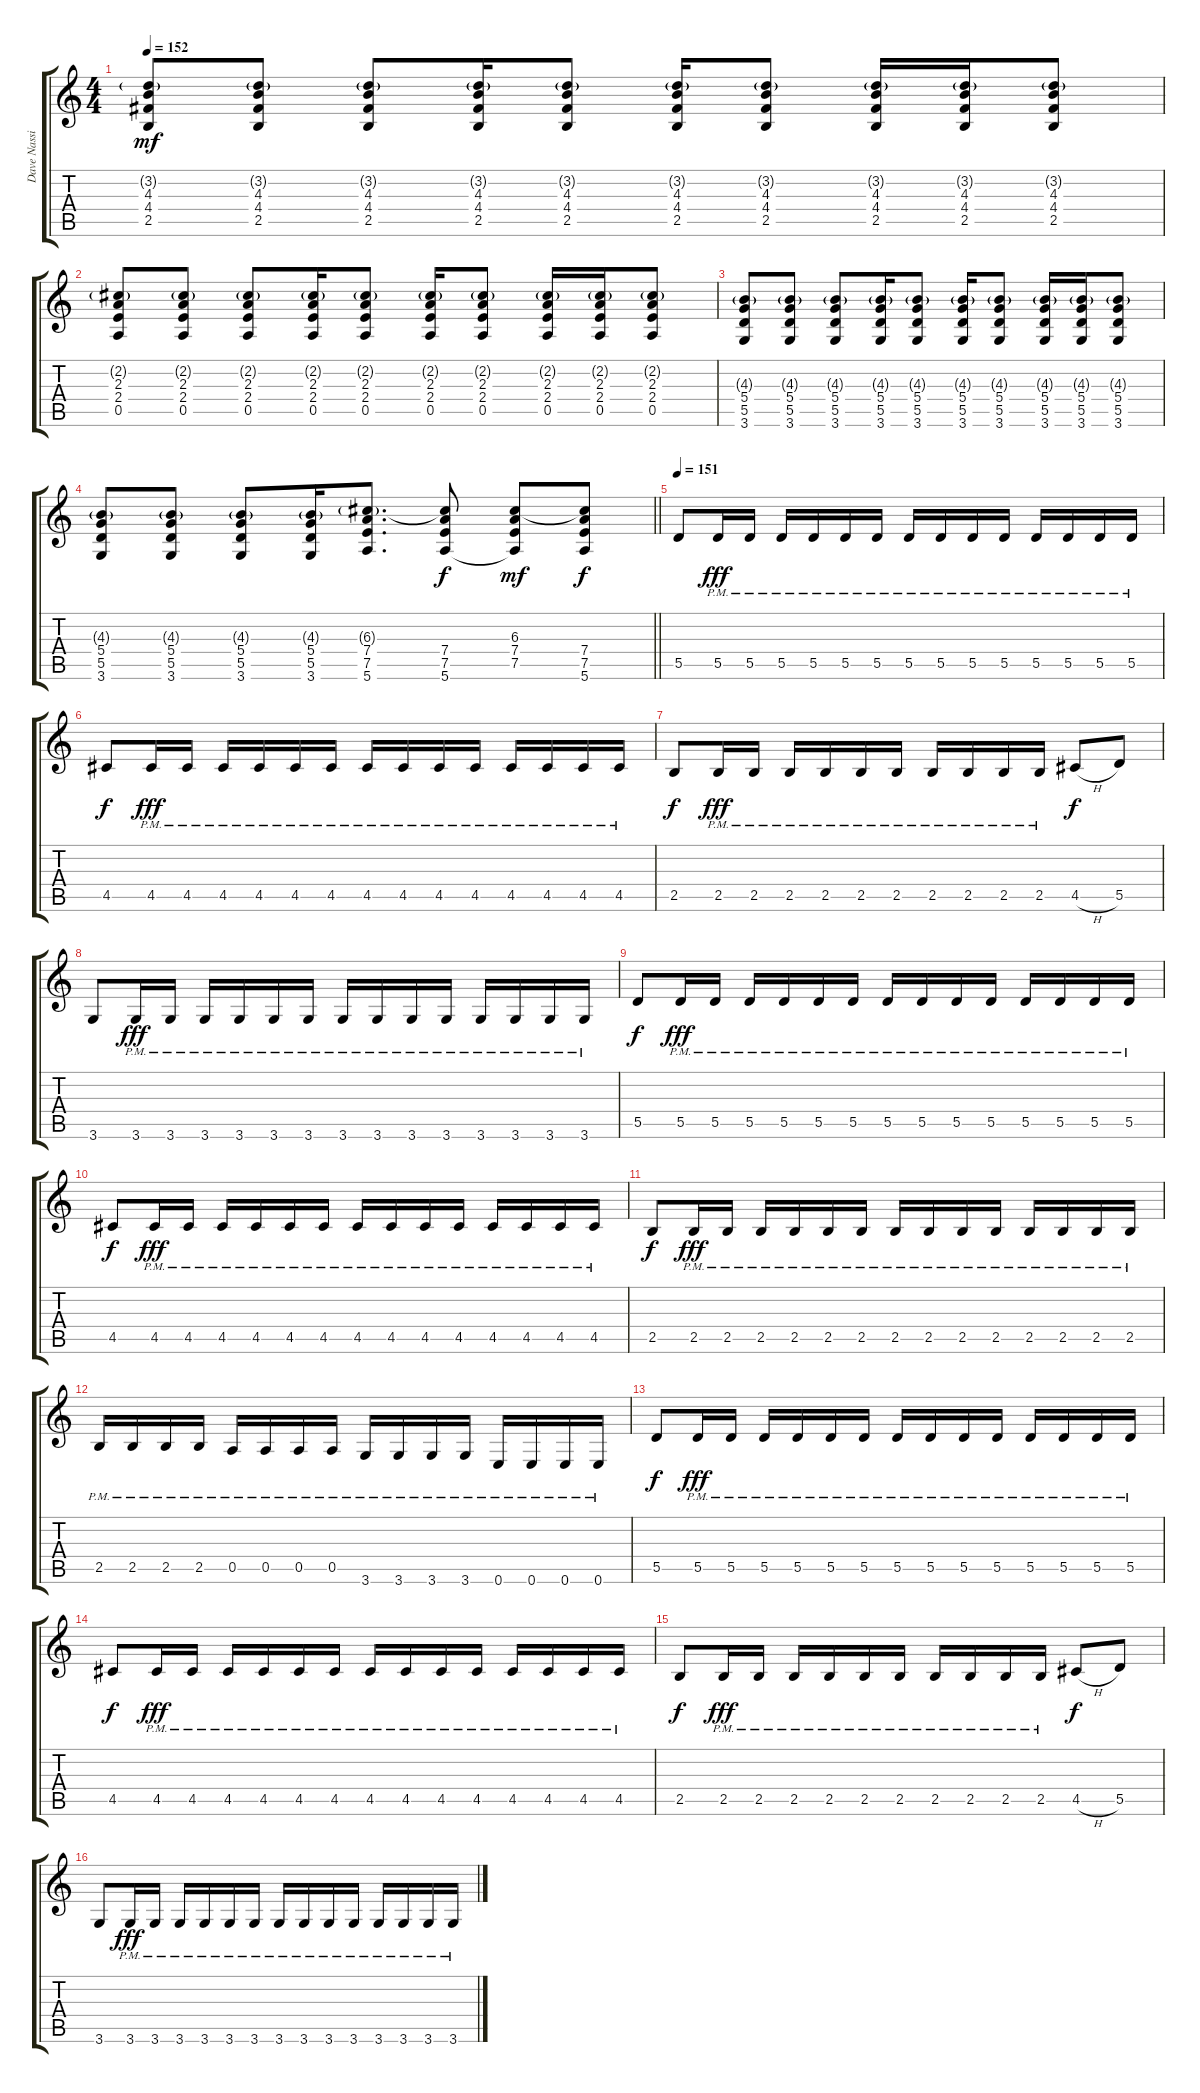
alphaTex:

\track ("Dave Nassie" "Dave Nassi") {instrument distortionguitar}
\staff {score tabs}
\tuning (E4 B3 G3 D3 A2 E2) {hide}
\ts (4 4)
\tempo 152
\clef g2
\ks c
(3.2{g} 4.3 4.4 2.5).8{dy mf volume 11} (3.2{g} 4.3 4.4 2.5).8 (3.2{g} 4.3 4.4 2.5).8 (3.2{g} 4.3 4.4 2.5).16 (3.2{g} 4.3 4.4 2.5).8 (3.2{g} 4.3 4.4 2.5).16 (3.2{g} 4.3 4.4 2.5).8 (3.2{g} 4.3 4.4 2.5).16 (3.2{g} 4.3 4.4 2.5).16 (3.2{g} 4.3 4.4 2.5).8 |
(2.2{g} 2.3 2.4 0.5).8 (2.2{g} 2.3 2.4 0.5).8 (2.2{g} 2.3 2.4 0.5).8 (2.2{g} 2.3 2.4 0.5).16 (2.2{g} 2.3 2.4 0.5).8 (2.2{g} 2.3 2.4 0.5).16 (2.2{g} 2.3 2.4 0.5).8 (2.2{g} 2.3 2.4 0.5).16 (2.2{g} 2.3 2.4 0.5).16 (2.2{g} 2.3 2.4 0.5).8 |
(4.3{g} 5.4 5.5 3.6).8 (4.3{g} 5.4 5.5 3.6).8 (4.3{g} 5.4 5.5 3.6).8 (4.3{g} 5.4 5.5 3.6).16 (4.3{g} 5.4 5.5 3.6).8 (4.3{g} 5.4 5.5 3.6).16 (4.3{g} 5.4 5.5 3.6).8 (4.3{g} 5.4 5.5 3.6).16 (4.3{g} 5.4 5.5 3.6).16 (4.3{g} 5.4 5.5 3.6).8 |
\barLineRight lightlight
(4.3{g} 5.4 5.5 3.6).8 (4.3{g} 5.4 5.5 3.6).8 (4.3{g} 5.4 5.5 3.6).8 (4.3{g} 5.4 5.5 3.6).16 (6.3{g} 7.4 7.5 5.6).8{d} (6.3{t} 7.4 7.5 5.6).8{dy f} (6.3 7.4 7.5 5.6{t}).8{dy mf} (6.3{t} 7.4 7.5 5.6).8{dy f} |
\section ("" "")
\tempo 151
5.5.8 5.5{pm}.16{dy fff} 5.5{pm}.16 5.5{pm}.16 5.5{pm}.16 5.5{pm}.16 5.5{pm}.16 5.5{pm}.16 5.5{pm}.16 5.5{pm}.16 5.5{pm}.16 5.5{pm}.16 5.5{pm}.16 5.5{pm}.16 5.5{pm}.16 |
4.5.8{dy f} 4.5{pm}.16{dy fff} 4.5{pm}.16 4.5{pm}.16 4.5{pm}.16 4.5{pm}.16 4.5{pm}.16 4.5{pm}.16 4.5{pm}.16 4.5{pm}.16 4.5{pm}.16 4.5{pm}.16 4.5{pm}.16 4.5{pm}.16 4.5{pm}.16 |
2.5.8{dy f} 2.5{pm}.16{dy fff} 2.5{pm}.16 2.5{pm}.16 2.5{pm}.16 2.5{pm}.16 2.5{pm}.16 2.5{pm}.16 2.5{pm}.16 2.5{pm}.16 2.5{pm}.16 4.5{h}.8{dy f} 5.5.8 |
3.6.8 3.6{pm}.16{dy fff} 3.6{pm}.16 3.6{pm}.16 3.6{pm}.16 3.6{pm}.16 3.6{pm}.16 3.6{pm}.16 3.6{pm}.16 3.6{pm}.16 3.6{pm}.16 3.6{pm}.16 3.6{pm}.16 3.6{pm}.16 3.6{pm}.16 |
5.5.8{dy f} 5.5{pm}.16{dy fff} 5.5{pm}.16 5.5{pm}.16 5.5{pm}.16 5.5{pm}.16 5.5{pm}.16 5.5{pm}.16 5.5{pm}.16 5.5{pm}.16 5.5{pm}.16 5.5{pm}.16 5.5{pm}.16 5.5{pm}.16 5.5{pm}.16 |
4.5.8{dy f} 4.5{pm}.16{dy fff} 4.5{pm}.16 4.5{pm}.16 4.5{pm}.16 4.5{pm}.16 4.5{pm}.16 4.5{pm}.16 4.5{pm}.16 4.5{pm}.16 4.5{pm}.16 4.5{pm}.16 4.5{pm}.16 4.5{pm}.16 4.5{pm}.16 |
2.5.8{dy f} 2.5{pm}.16{dy fff} 2.5{pm}.16 2.5{pm}.16 2.5{pm}.16 2.5{pm}.16 2.5{pm}.16 2.5{pm}.16 2.5{pm}.16 2.5{pm}.16 2.5{pm}.16 2.5{pm}.16 2.5{pm}.16 2.5{pm}.16 2.5{pm}.16 |
2.5{pm}.16 2.5{pm}.16 2.5{pm}.16 2.5{pm}.16 0.5{pm}.16 0.5{pm}.16 0.5{pm}.16 0.5{pm}.16 3.6{pm}.16 3.6{pm}.16 3.6{pm}.16 3.6{pm}.16 0.6{pm}.16 0.6{pm}.16 0.6{pm}.16 0.6{pm}.16 |
5.5.8{dy f} 5.5{pm}.16{dy fff} 5.5{pm}.16 5.5{pm}.16 5.5{pm}.16 5.5{pm}.16 5.5{pm}.16 5.5{pm}.16 5.5{pm}.16 5.5{pm}.16 5.5{pm}.16 5.5{pm}.16 5.5{pm}.16 5.5{pm}.16 5.5{pm}.16 |
4.5.8{dy f} 4.5{pm}.16{dy fff} 4.5{pm}.16 4.5{pm}.16 4.5{pm}.16 4.5{pm}.16 4.5{pm}.16 4.5{pm}.16 4.5{pm}.16 4.5{pm}.16 4.5{pm}.16 4.5{pm}.16 4.5{pm}.16 4.5{pm}.16 4.5{pm}.16 |
2.5.8{dy f} 2.5{pm}.16{dy fff} 2.5{pm}.16 2.5{pm}.16 2.5{pm}.16 2.5{pm}.16 2.5{pm}.16 2.5{pm}.16 2.5{pm}.16 2.5{pm}.16 2.5{pm}.16 4.5{h}.8{dy f} 5.5.8 |
3.6.8 3.6{pm}.16{dy fff} 3.6{pm}.16 3.6{pm}.16 3.6{pm}.16 3.6{pm}.16 3.6{pm}.16 3.6{pm}.16 3.6{pm}.16 3.6{pm}.16 3.6{pm}.16 3.6{pm}.16 3.6{pm}.16 3.6{pm}.16 3.6{pm}.16
